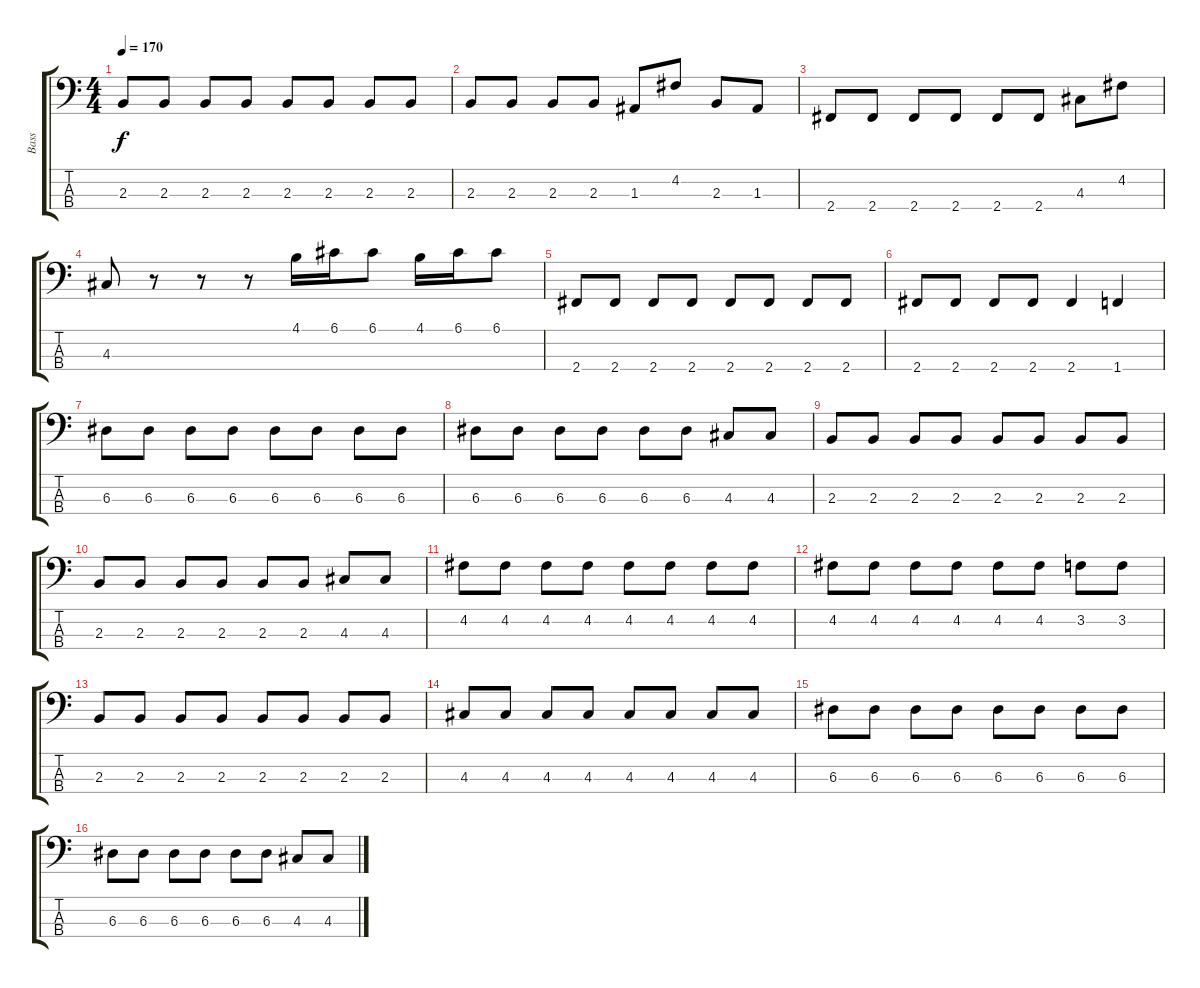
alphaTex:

\track ("Bass" "Bass") {instrument electricbassfinger}
\staff {score tabs}
\tuning (G2 D2 A1 E1) {hide}
\ts (4 4)
\tempo 170
\clef f4
\ks c
2.3.8{dy f} 2.3.8 2.3.8 2.3.8 2.3.8 2.3.8 2.3.8 2.3.8 |
2.3.8 2.3.8 2.3.8 2.3.8 1.3.8 4.2.8 2.3.8 1.3.8 |
2.4.8 2.4.8 2.4.8 2.4.8 2.4.8 2.4.8 4.3.8 4.2.8 |
4.3.8 r.8 r.8 r.8 4.1.16 6.1.16 6.1.8 4.1.16 6.1.16 6.1.8 |
2.4.8 2.4.8 2.4.8 2.4.8 2.4.8 2.4.8 2.4.8 2.4.8 |
2.4.8 2.4.8 2.4.8 2.4.8 2.4.4 1.4.4 |
6.3.8 6.3.8 6.3.8 6.3.8 6.3.8 6.3.8 6.3.8 6.3.8 |
6.3.8 6.3.8 6.3.8 6.3.8 6.3.8 6.3.8 4.3.8 4.3.8 |
2.3.8 2.3.8 2.3.8 2.3.8 2.3.8 2.3.8 2.3.8 2.3.8 |
2.3.8 2.3.8 2.3.8 2.3.8 2.3.8 2.3.8 4.3.8 4.3.8 |
4.2.8 4.2.8 4.2.8 4.2.8 4.2.8 4.2.8 4.2.8 4.2.8 |
4.2.8 4.2.8 4.2.8 4.2.8 4.2.8 4.2.8 3.2.8 3.2.8 |
2.3.8 2.3.8 2.3.8 2.3.8 2.3.8 2.3.8 2.3.8 2.3.8 |
4.3.8 4.3.8 4.3.8 4.3.8 4.3.8 4.3.8 4.3.8 4.3.8 |
6.3.8 6.3.8 6.3.8 6.3.8 6.3.8 6.3.8 6.3.8 6.3.8 |
6.3.8 6.3.8 6.3.8 6.3.8 6.3.8 6.3.8 4.3.8 4.3.8
